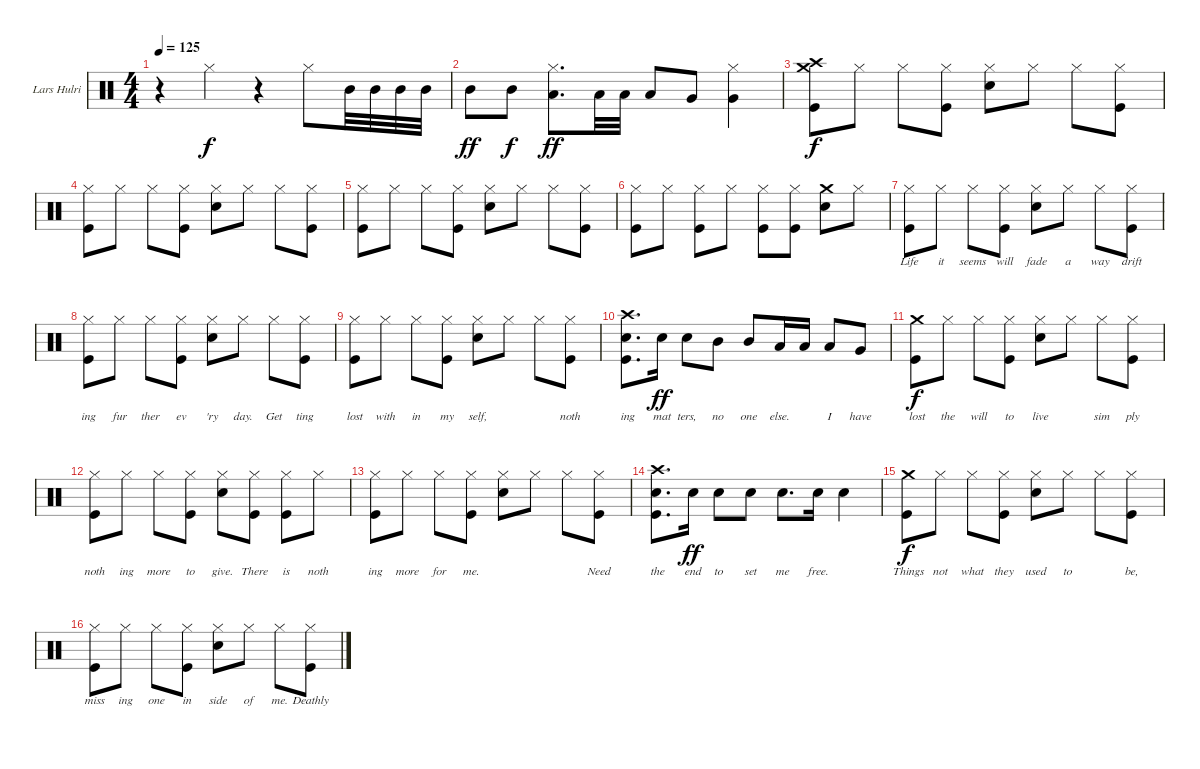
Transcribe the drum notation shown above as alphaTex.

\bracketExtendMode groupsimilarinstruments
\firstSystemTrackNameOrientation horizontal
\otherSystemsTrackNameOrientation horizontal
\track ("Lars Hulrich" "Lars Hulri") {instrument percussion}
\staff {score}
\articulation defaults
\ts (4 4)
\tempo 125
\clef neutral
\ks aminor
r.4{dy f} "Hi-Hat (closed)".4 r.4 "Hi-Hat (closed)".8 "Mid Tom (hit)".32 "Mid Tom (hit)".32 "Mid Tom (hit)".32 "Mid Tom (hit)".32 |
"Mid Tom (hit)".8{dy ff} "Mid Tom (hit)".8{dy f} ("Low Tom (hit)" "Hi-Hat (closed)").8{d dy ff} "Low Tom (hit)".32 "Low Tom (hit)".32 "Low Tom (hit)".8 "Very Low Tom (hit)".8 ("Very Low Tom (hit)" "Hi-Hat (closed)").4 |
("Crash high (hit)" "Crash medium (hit)" "Kick (hit)").8{dy f} "Hi-Hat (closed)".8 "Hi-Hat (closed)".8 ("Hi-Hat (closed)" "Kick (hit)").8 ("Hi-Hat (closed)" "Snare (hit) 2").8 "Hi-Hat (closed)".8 "Hi-Hat (closed)".8 ("Hi-Hat (closed)" "Kick (hit)").8 |
("Hi-Hat (closed)" "Kick (hit)").8 "Hi-Hat (closed)".8 "Hi-Hat (closed)".8 ("Hi-Hat (closed)" "Kick (hit)").8 ("Hi-Hat (closed)" "Snare (hit) 2").8 "Hi-Hat (closed)".8 "Hi-Hat (closed)".8 ("Hi-Hat (closed)" "Kick (hit)").8 |
("Hi-Hat (closed)" "Kick (hit)").8 "Hi-Hat (closed)".8 "Hi-Hat (closed)".8 ("Hi-Hat (closed)" "Kick (hit)").8 ("Hi-Hat (closed)" "Snare (hit) 2").8 "Hi-Hat (closed)".8 "Hi-Hat (closed)".8 ("Hi-Hat (closed)" "Kick (hit)").8 |
("Hi-Hat (closed)" "Kick (hit)").8 "Hi-Hat (closed)".8 ("Hi-Hat (closed)" "Kick (hit)").8 "Hi-Hat (closed)".8 ("Hi-Hat (closed)" "Kick (hit)").8 ("Hi-Hat (closed)" "Kick (hit)").8 ("Crash medium (hit)" "Snare (hit) 2").8 "Hi-Hat (closed)".8 |
("Hi-Hat (closed)" "Kick (hit)").8{lyrics (0 "Life") lyrics (1 "") lyrics (2 "") lyrics (3 "") lyrics (4 "")} "Hi-Hat (closed)".8{lyrics (0 "it") lyrics (1 "") lyrics (2 "") lyrics (3 "") lyrics (4 "")} "Hi-Hat (closed)".8{lyrics (0 "seems") lyrics (1 "") lyrics (2 "") lyrics (3 "") lyrics (4 "")} ("Hi-Hat (closed)" "Kick (hit)").8{lyrics (0 "will") lyrics (1 "") lyrics (2 "") lyrics (3 "") lyrics (4 "")} ("Hi-Hat (closed)" "Snare (hit) 2").8{lyrics (0 "fade") lyrics (1 "") lyrics (2 "") lyrics (3 "") lyrics (4 "")} "Hi-Hat (closed)".8{lyrics (0 "a") lyrics (1 "") lyrics (2 "") lyrics (3 "") lyrics (4 "")} "Hi-Hat (closed)".8{lyrics (0 "way") lyrics (1 "") lyrics (2 "") lyrics (3 "") lyrics (4 "")} ("Hi-Hat (closed)" "Kick (hit)").8{lyrics (0 "drift") lyrics (1 "") lyrics (2 "") lyrics (3 "") lyrics (4 "")} |
("Hi-Hat (closed)" "Kick (hit)").8{lyrics (0 "ing") lyrics (1 "") lyrics (2 "") lyrics (3 "") lyrics (4 "")} "Hi-Hat (closed)".8{lyrics (0 "fur") lyrics (1 "") lyrics (2 "") lyrics (3 "") lyrics (4 "")} "Hi-Hat (closed)".8{lyrics (0 "ther") lyrics (1 "") lyrics (2 "") lyrics (3 "") lyrics (4 "")} ("Hi-Hat (closed)" "Kick (hit)").8{lyrics (0 "ev") lyrics (1 "") lyrics (2 "") lyrics (3 "") lyrics (4 "")} ("Hi-Hat (closed)" "Snare (hit) 2").8{lyrics (0 "'ry") lyrics (1 "") lyrics (2 "") lyrics (3 "") lyrics (4 "")} "Hi-Hat (closed)".8{lyrics (0 "day.") lyrics (1 "") lyrics (2 "") lyrics (3 "") lyrics (4 "")} "Hi-Hat (closed)".8{lyrics (0 "Get") lyrics (1 "") lyrics (2 "") lyrics (3 "") lyrics (4 "")} ("Hi-Hat (closed)" "Kick (hit)").8{lyrics (0 "ting") lyrics (1 "") lyrics (2 "") lyrics (3 "") lyrics (4 "")} |
("Hi-Hat (closed)" "Kick (hit)").8{lyrics (0 "lost") lyrics (1 "") lyrics (2 "") lyrics (3 "") lyrics (4 "")} "Hi-Hat (closed)".8{lyrics (0 "with") lyrics (1 "") lyrics (2 "") lyrics (3 "") lyrics (4 "")} "Hi-Hat (closed)".8{lyrics (0 "in") lyrics (1 "") lyrics (2 "") lyrics (3 "") lyrics (4 "")} ("Hi-Hat (closed)" "Kick (hit)").8{lyrics (0 "my") lyrics (1 "") lyrics (2 "") lyrics (3 "") lyrics (4 "")} ("Hi-Hat (closed)" "Snare (hit) 2").8{lyrics (0 "self,") lyrics (1 "") lyrics (2 "") lyrics (3 "") lyrics (4 "")} "Hi-Hat (closed)".8{lyrics (0 " ") lyrics (1 "") lyrics (2 "") lyrics (3 "") lyrics (4 "")} "Hi-Hat (closed)".8{lyrics (0 " ") lyrics (1 "") lyrics (2 "") lyrics (3 "") lyrics (4 "")} ("Hi-Hat (closed)" "Kick (hit)").8{lyrics (0 "noth") lyrics (1 "") lyrics (2 "") lyrics (3 "") lyrics (4 "")} |
("Crash high (hit)" "Snare (hit) 2" "Kick (hit)").8{d lyrics (0 "ing") lyrics (1 "") lyrics (2 "") lyrics (3 "") lyrics (4 "")} "Snare (hit) 2".16{lyrics (0 "mat") lyrics (1 "") lyrics (2 "") lyrics (3 "") lyrics (4 "") dy ff} "Snare (hit) 2".8{lyrics (0 "ters,") lyrics (1 "") lyrics (2 "") lyrics (3 "") lyrics (4 "")} "Mid Tom (hit)".8{lyrics (0 "no") lyrics (1 "") lyrics (2 "") lyrics (3 "") lyrics (4 "")} "Mid Tom (hit)".8{lyrics (0 "one") lyrics (1 "") lyrics (2 "") lyrics (3 "") lyrics (4 "")} "Low Tom (hit)".16{lyrics (0 "else.") lyrics (1 "") lyrics (2 "") lyrics (3 "") lyrics (4 "")} "Low Tom (hit)".16{lyrics (0 "") lyrics (1 "") lyrics (2 "") lyrics (3 "") lyrics (4 "")} "Low Tom (hit)".8{lyrics (0 "I") lyrics (1 "") lyrics (2 "") lyrics (3 "") lyrics (4 "")} "Very Low Tom (hit)".8{lyrics (0 "have") lyrics (1 "") lyrics (2 "") lyrics (3 "") lyrics (4 "")} |
("Crash medium (hit)" "Kick (hit)").8{lyrics (0 "lost") lyrics (1 "") lyrics (2 "") lyrics (3 "") lyrics (4 "") dy f} "Hi-Hat (closed)".8{lyrics (0 "the") lyrics (1 "") lyrics (2 "") lyrics (3 "") lyrics (4 "")} "Hi-Hat (closed)".8{lyrics (0 "will") lyrics (1 "") lyrics (2 "") lyrics (3 "") lyrics (4 "")} ("Hi-Hat (closed)" "Kick (hit)").8{lyrics (0 "to") lyrics (1 "") lyrics (2 "") lyrics (3 "") lyrics (4 "")} ("Hi-Hat (closed)" "Snare (hit) 2").8{lyrics (0 "live") lyrics (1 "") lyrics (2 "") lyrics (3 "") lyrics (4 "")} "Hi-Hat (closed)".8{lyrics (0 " ") lyrics (1 "") lyrics (2 "") lyrics (3 "") lyrics (4 "")} "Hi-Hat (closed)".8{lyrics (0 "sim") lyrics (1 "") lyrics (2 "") lyrics (3 "") lyrics (4 "")} ("Hi-Hat (closed)" "Kick (hit)").8{lyrics (0 "ply") lyrics (1 "") lyrics (2 "") lyrics (3 "") lyrics (4 "")} |
("Hi-Hat (closed)" "Kick (hit)").8{lyrics (0 "noth") lyrics (1 "") lyrics (2 "") lyrics (3 "") lyrics (4 "")} "Hi-Hat (closed)".8{lyrics (0 "ing") lyrics (1 "") lyrics (2 "") lyrics (3 "") lyrics (4 "")} "Hi-Hat (closed)".8{lyrics (0 "more") lyrics (1 "") lyrics (2 "") lyrics (3 "") lyrics (4 "")} ("Hi-Hat (closed)" "Kick (hit)").8{lyrics (0 "to") lyrics (1 "") lyrics (2 "") lyrics (3 "") lyrics (4 "")} ("Hi-Hat (closed)" "Snare (hit) 2").8{lyrics (0 "give.") lyrics (1 "") lyrics (2 "") lyrics (3 "") lyrics (4 "")} ("Hi-Hat (closed)" "Kick (hit)").8{lyrics (0 "There") lyrics (1 "") lyrics (2 "") lyrics (3 "") lyrics (4 "")} ("Hi-Hat (closed)" "Kick (hit)").8{lyrics (0 "is") lyrics (1 "") lyrics (2 "") lyrics (3 "") lyrics (4 "")} "Hi-Hat (closed)".8{lyrics (0 "noth") lyrics (1 "") lyrics (2 "") lyrics (3 "") lyrics (4 "")} |
("Hi-Hat (closed)" "Kick (hit)").8{lyrics (0 "ing") lyrics (1 "") lyrics (2 "") lyrics (3 "") lyrics (4 "")} "Hi-Hat (closed)".8{lyrics (0 "more") lyrics (1 "") lyrics (2 "") lyrics (3 "") lyrics (4 "")} "Hi-Hat (closed)".8{lyrics (0 "for") lyrics (1 "") lyrics (2 "") lyrics (3 "") lyrics (4 "")} ("Hi-Hat (closed)" "Kick (hit)").8{lyrics (0 "me.") lyrics (1 "") lyrics (2 "") lyrics (3 "") lyrics (4 "")} ("Hi-Hat (closed)" "Snare (hit) 2").8{lyrics (0 " ") lyrics (1 "") lyrics (2 "") lyrics (3 "") lyrics (4 "")} "Hi-Hat (closed)".8{lyrics (0 " ") lyrics (1 "") lyrics (2 "") lyrics (3 "") lyrics (4 "")} "Hi-Hat (closed)".8{lyrics (0 " ") lyrics (1 "") lyrics (2 "") lyrics (3 "") lyrics (4 "")} ("Hi-Hat (closed)" "Kick (hit)").8{lyrics (0 "Need") lyrics (1 "") lyrics (2 "") lyrics (3 "") lyrics (4 "")} |
("Crash high (hit)" "Snare (hit) 2" "Kick (hit)").8{d lyrics (0 "the") lyrics (1 "") lyrics (2 "") lyrics (3 "") lyrics (4 "")} "Snare (hit) 2".16{lyrics (0 "end") lyrics (1 "") lyrics (2 "") lyrics (3 "") lyrics (4 "") dy ff} "Snare (hit) 2".8{lyrics (0 "to") lyrics (1 "") lyrics (2 "") lyrics (3 "") lyrics (4 "")} "Snare (hit) 2".8{lyrics (0 "set") lyrics (1 "") lyrics (2 "") lyrics (3 "") lyrics (4 "")} "Snare (hit) 2".8{d lyrics (0 "me") lyrics (1 "") lyrics (2 "") lyrics (3 "") lyrics (4 "")} "Snare (hit) 2".16{lyrics (0 "free.") lyrics (1 "") lyrics (2 "") lyrics (3 "") lyrics (4 "")} "Snare (hit) 2".4{lyrics (0 "") lyrics (1 "") lyrics (2 "") lyrics (3 "") lyrics (4 "")} |
("Crash medium (hit)" "Kick (hit)").8{lyrics (0 "Things") lyrics (1 "") lyrics (2 "") lyrics (3 "") lyrics (4 "") dy f} "Hi-Hat (closed)".8{lyrics (0 "not") lyrics (1 "") lyrics (2 "") lyrics (3 "") lyrics (4 "")} "Hi-Hat (closed)".8{lyrics (0 "what") lyrics (1 "") lyrics (2 "") lyrics (3 "") lyrics (4 "")} ("Hi-Hat (closed)" "Kick (hit)").8{lyrics (0 "they") lyrics (1 "") lyrics (2 "") lyrics (3 "") lyrics (4 "")} ("Hi-Hat (closed)" "Snare (hit) 2").8{lyrics (0 "used") lyrics (1 "") lyrics (2 "") lyrics (3 "") lyrics (4 "")} "Hi-Hat (closed)".8{lyrics (0 "to") lyrics (1 "") lyrics (2 "") lyrics (3 "") lyrics (4 "")} "Hi-Hat (closed)".8{lyrics (0 " ") lyrics (1 "") lyrics (2 "") lyrics (3 "") lyrics (4 "")} ("Hi-Hat (closed)" "Kick (hit)").8{lyrics (0 "be,") lyrics (1 "") lyrics (2 "") lyrics (3 "") lyrics (4 "")} |
("Hi-Hat (closed)" "Kick (hit)").8{lyrics (0 "miss") lyrics (1 "") lyrics (2 "") lyrics (3 "") lyrics (4 "")} "Hi-Hat (closed)".8{lyrics (0 "ing") lyrics (1 "") lyrics (2 "") lyrics (3 "") lyrics (4 "")} "Hi-Hat (closed)".8{lyrics (0 "one") lyrics (1 "") lyrics (2 "") lyrics (3 "") lyrics (4 "")} ("Hi-Hat (closed)" "Kick (hit)").8{lyrics (0 "in") lyrics (1 "") lyrics (2 "") lyrics (3 "") lyrics (4 "")} ("Hi-Hat (closed)" "Snare (hit) 2").8{lyrics (0 "side") lyrics (1 "") lyrics (2 "") lyrics (3 "") lyrics (4 "")} "Hi-Hat (closed)".8{lyrics (0 "of") lyrics (1 "") lyrics (2 "") lyrics (3 "") lyrics (4 "")} "Hi-Hat (closed)".8{lyrics (0 "me.") lyrics (1 "") lyrics (2 "") lyrics (3 "") lyrics (4 "")} ("Hi-Hat (closed)" "Kick (hit)").8{lyrics (0 "Deathly") lyrics (1 "") lyrics (2 "") lyrics (3 "") lyrics (4 "")}
